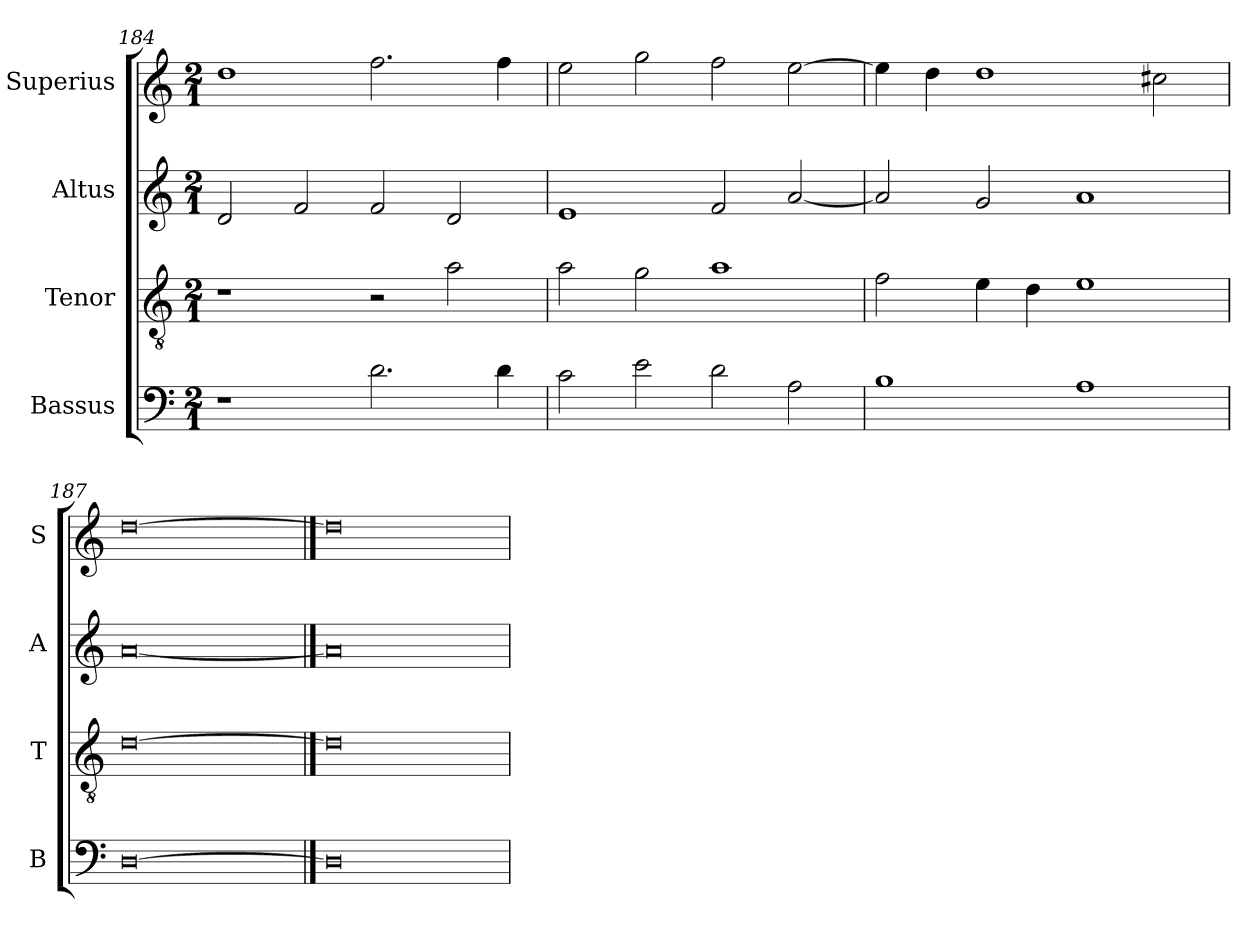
**kern	**kern	**kern	**kern
*part4	*part3	*part2	*part1
*staff4	*staff3	*staff2	*staff1
*I"Bassus	*I"Tenor	*I"Altus	*I"Superius
*I'B	*I'T	*I'A	*I'S
*clefF4	*clefGv2	*clefG2	*clefG2
*k[]	*k[]	*k[]	*k[]
*C:	*C:	*C:	*C:
*M2/1	*M2/1	*M2/1	*M2/1
=184	=184	=184	=184
1r	1r	2d	1dd
.	.	2f	.
2.d	2r	2f	2.ff
.	2a	2d	.
4d	.	.	4ff
=185	=185	=185	=185
2c	2a	1e	2ee
2e	2g	.	2gg
2d	1a	2f	2ff
2A	.	[2a	[2ee
=186	=186	=186	=186
1B	2f	2a]	4ee]
.	.	.	4dd
.	4e	2g	1dd
.	4d	.	.
1A	1e	1a	.
.	.	.	2cc#X
=187	=187	=187	=187
[0D	[0d	[0a	[0dd
==188	==188	==188	==188
0D]	0d]	0a]	0dd]
=	=	=	=
*-	*-	*-	*-
